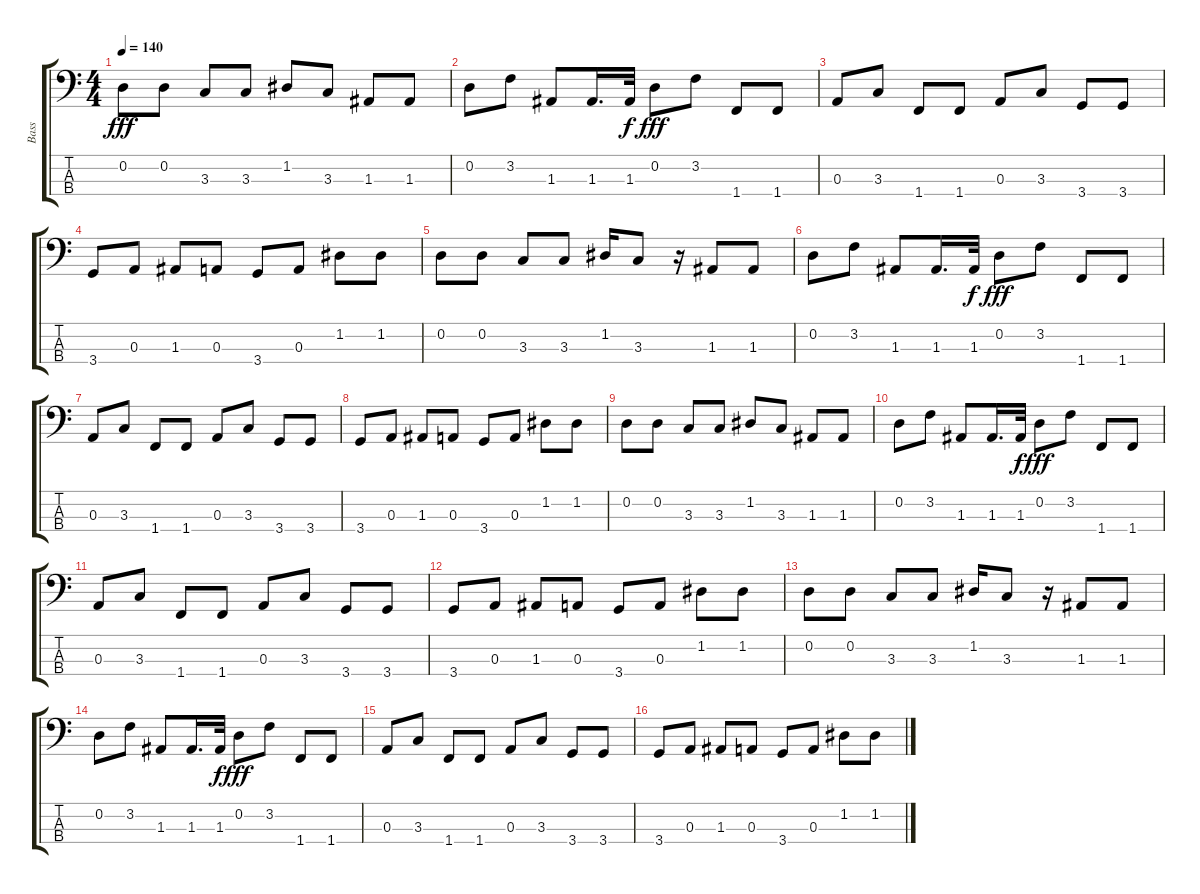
\track ("Bass" "Bass") {instrument electricbassfinger}
\staff {score tabs}
\tuning (G2 D2 A1 E1) {hide}
\ts (4 4)
\tempo 140
\clef f4
\ks c
0.2.8{dy fff} 0.2.8 3.3.8 3.3.8 1.2.8 3.3.8 1.3.8 1.3.8 |
0.2.8 3.2.8 1.3.8 1.3.16{d} 1.3.32{dy f} 0.2.8{dy fff} 3.2.8 1.4.8 1.4.8 |
0.3.8 3.3.8 1.4.8 1.4.8 0.3.8 3.3.8 3.4.8 3.4.8 |
3.4.8 0.3.8 1.3.8 0.3.8 3.4.8 0.3.8 1.2.8 1.2.8 |
0.2.8 0.2.8 3.3.8 3.3.8 1.2.16 3.3.8 r.16 1.3.8 1.3.8 |
0.2.8 3.2.8 1.3.8 1.3.16{d} 1.3.32{dy f} 0.2.8{dy fff} 3.2.8 1.4.8 1.4.8 |
0.3.8 3.3.8 1.4.8 1.4.8 0.3.8 3.3.8 3.4.8 3.4.8 |
3.4.8 0.3.8 1.3.8 0.3.8 3.4.8 0.3.8 1.2.8 1.2.8 |
0.2.8 0.2.8 3.3.8 3.3.8 1.2.8 3.3.8 1.3.8 1.3.8 |
0.2.8 3.2.8 1.3.8 1.3.16{d} 1.3.32{dy f} 0.2.8{dy fff} 3.2.8 1.4.8 1.4.8 |
0.3.8 3.3.8 1.4.8 1.4.8 0.3.8 3.3.8 3.4.8 3.4.8 |
3.4.8 0.3.8 1.3.8 0.3.8 3.4.8 0.3.8 1.2.8 1.2.8 |
0.2.8 0.2.8 3.3.8 3.3.8 1.2.16 3.3.8 r.16 1.3.8 1.3.8 |
0.2.8 3.2.8 1.3.8 1.3.16{d} 1.3.32{dy f} 0.2.8{dy fff} 3.2.8 1.4.8 1.4.8 |
0.3.8 3.3.8 1.4.8 1.4.8 0.3.8 3.3.8 3.4.8 3.4.8 |
3.4.8 0.3.8 1.3.8 0.3.8 3.4.8 0.3.8 1.2.8 1.2.8
